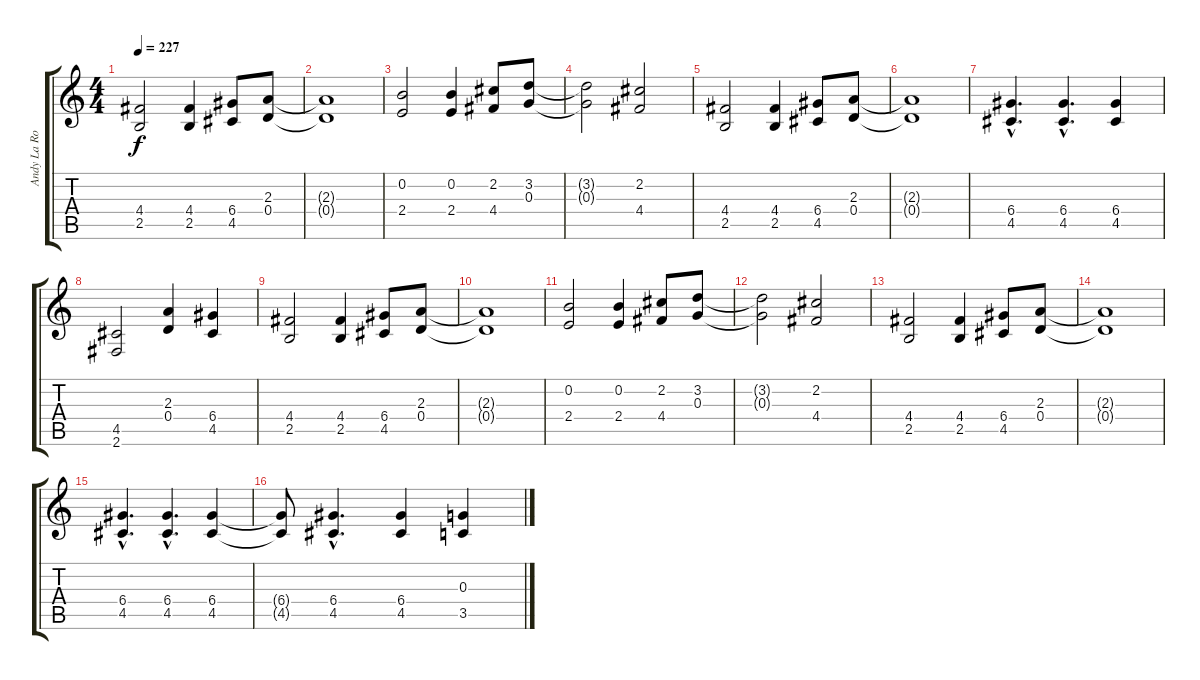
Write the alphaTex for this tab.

\track ("Andy La Rocque" "Andy La Ro") {instrument distortionguitar}
\staff {score tabs}
\tuning (E4 B3 G3 D3 A2 E2) {hide}
\ts (4 4)
\tempo 227
\clef g2
\ks c
(4.4 2.5).2{dy f} (4.4 2.5).4 (6.4 4.5).8 (2.3 0.4).8 |
(2.3{t} 0.4{t}).1 |
(0.2 2.4).2 (0.2 2.4).4 (2.2 4.4).8 (3.2 0.3).8 |
(3.2{t} 0.3{t}).2 (2.2 4.4).2 |
(4.4 2.5).2 (4.4 2.5).4 (6.4 4.5).8 (2.3 0.4).8 |
(2.3{t} 0.4{t}).1 |
(6.4{hac} 4.5{hac}).4{d} (6.4{hac} 4.5{hac}).4{d} (6.4 4.5).4 |
(4.5 2.6).2 (2.3 0.4).4 (6.4 4.5).4 |
(4.4 2.5).2 (4.4 2.5).4 (6.4 4.5).8 (2.3 0.4).8 |
(2.3{t} 0.4{t}).1 |
(0.2 2.4).2 (0.2 2.4).4 (2.2 4.4).8 (3.2 0.3).8 |
(3.2{t} 0.3{t}).2 (2.2 4.4).2 |
(4.4 2.5).2 (4.4 2.5).4 (6.4 4.5).8 (2.3 0.4).8 |
(2.3{t} 0.4{t}).1 |
(6.4{hac} 4.5{hac}).4{d} (6.4{hac} 4.5{hac}).4{d} (6.4 4.5).4 |
(6.4{t} 4.5{t}).8 (6.4{hac} 4.5{hac}).4{d} (6.4 4.5).4 (0.3 3.5).4
